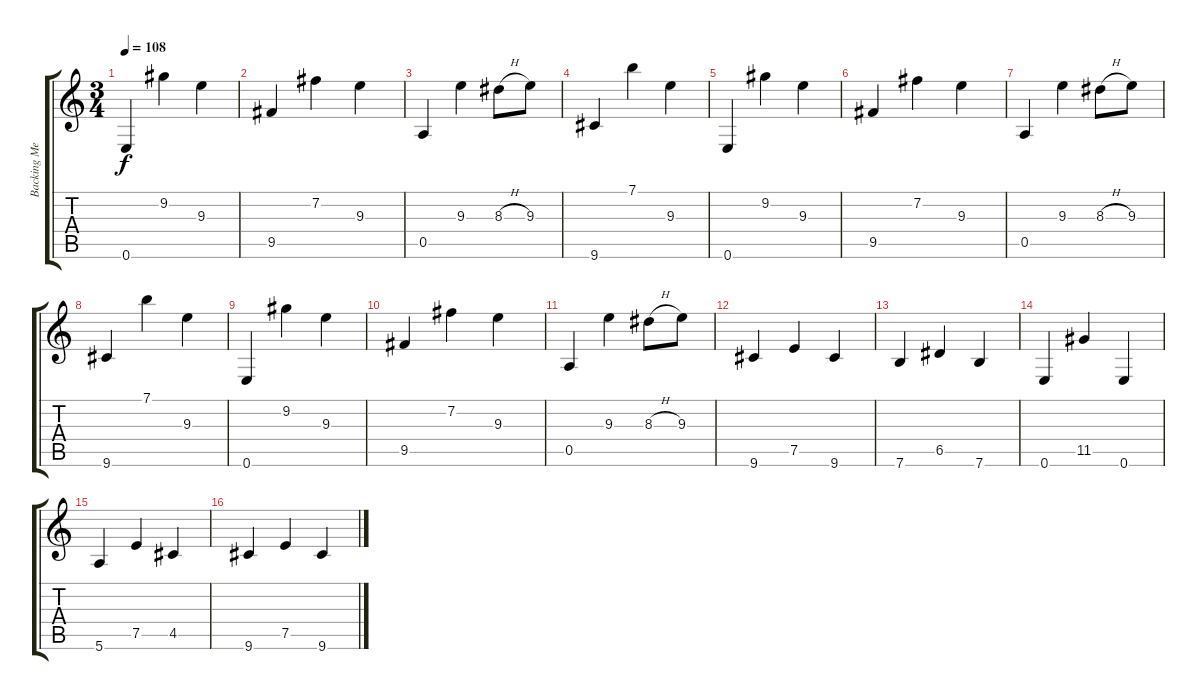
\track ("Backing Melody" "Backing Me") {instrument acousticguitarsteel}
\staff {score tabs}
\tuning (E4 B3 G3 D3 A2 E2) {hide}
\ts (3 4)
\tempo 108
\clef g2
\ks c
0.6.4{dy f} 9.2.4 9.3.4 |
9.5.4 7.2.4 9.3.4 |
0.5.4 9.3.4 8.3{h}.8 9.3.8 |
9.6.4 7.1.4 9.3.4 |
0.6.4 9.2.4 9.3.4 |
9.5.4 7.2.4 9.3.4 |
0.5.4 9.3.4 8.3{h}.8 9.3.8 |
9.6.4 7.1.4 9.3.4 |
0.6.4 9.2.4 9.3.4 |
9.5.4 7.2.4 9.3.4 |
0.5.4 9.3.4 8.3{h}.8 9.3.8 |
9.6.4 7.5.4 9.6.4 |
7.6.4 6.5.4 7.6.4 |
0.6.4 11.5.4 0.6.4 |
5.6.4 7.5.4 4.5.4 |
9.6.4 7.5.4 9.6.4
